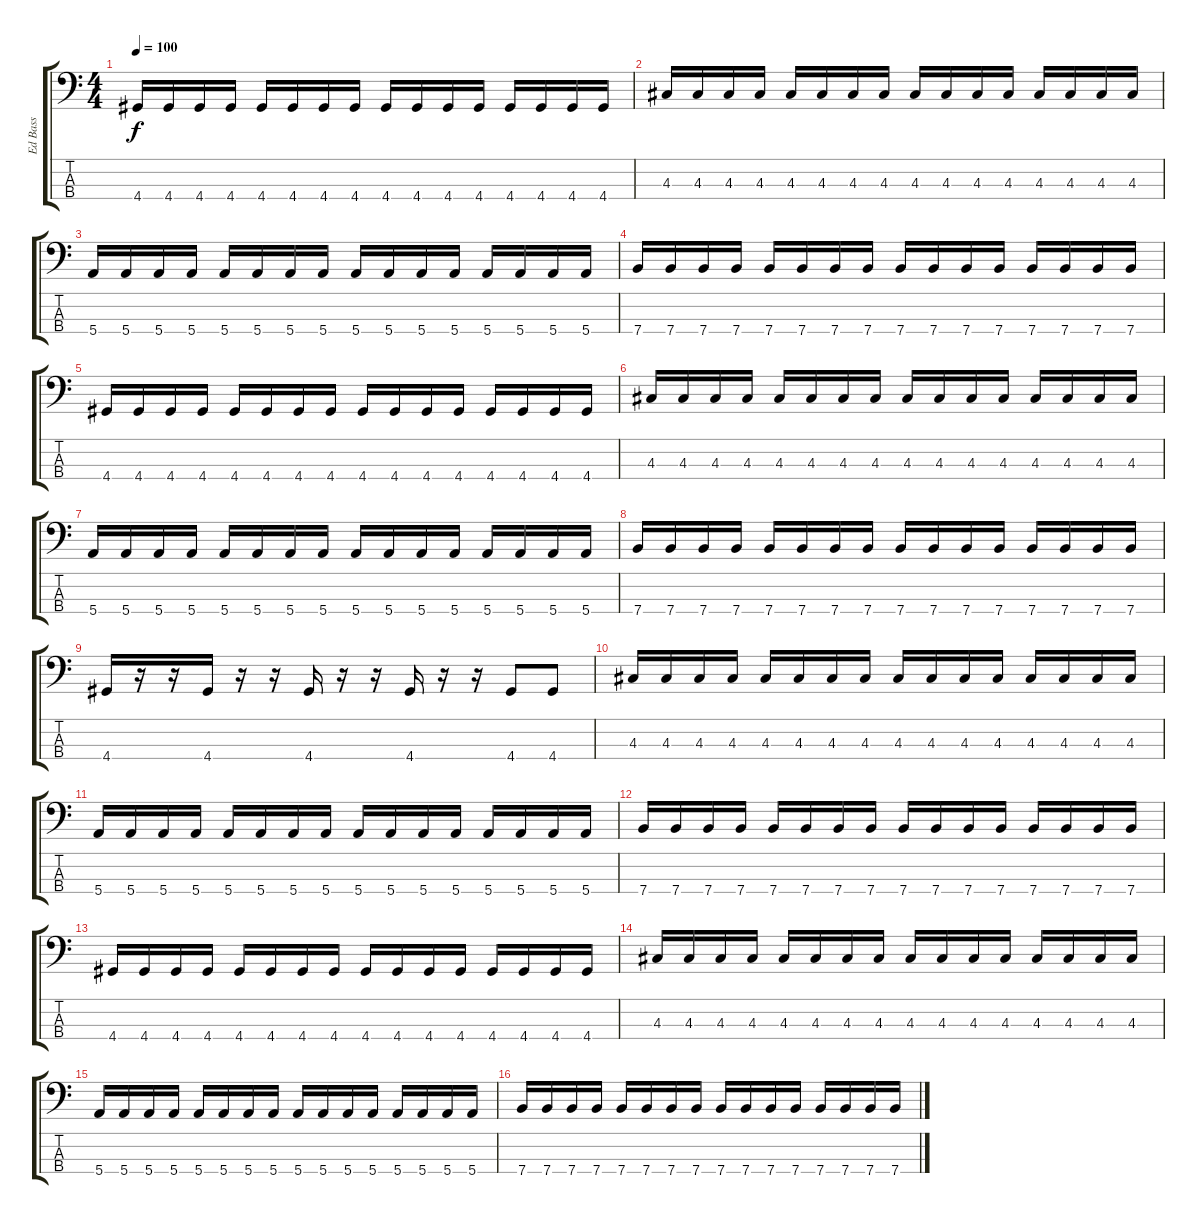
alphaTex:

\track ("Ed Bass" "Ed Bass") {instrument electricbasspick}
\staff {score tabs}
\tuning (G2 D2 A1 E1) {hide}
\ts (4 4)
\tempo 100
\clef f4
\ks c
4.4.16{dy f} 4.4.16 4.4.16 4.4.16 4.4.16 4.4.16 4.4.16 4.4.16 4.4.16 4.4.16 4.4.16 4.4.16 4.4.16 4.4.16 4.4.16 4.4.16 |
\section ("" "")
4.3.16 4.3.16 4.3.16 4.3.16 4.3.16 4.3.16 4.3.16 4.3.16 4.3.16 4.3.16 4.3.16 4.3.16 4.3.16 4.3.16 4.3.16 4.3.16 |
5.4.16 5.4.16 5.4.16 5.4.16 5.4.16 5.4.16 5.4.16 5.4.16 5.4.16 5.4.16 5.4.16 5.4.16 5.4.16 5.4.16 5.4.16 5.4.16 |
7.4.16 7.4.16 7.4.16 7.4.16 7.4.16 7.4.16 7.4.16 7.4.16 7.4.16 7.4.16 7.4.16 7.4.16 7.4.16 7.4.16 7.4.16 7.4.16 |
4.4.16 4.4.16 4.4.16 4.4.16 4.4.16 4.4.16 4.4.16 4.4.16 4.4.16 4.4.16 4.4.16 4.4.16 4.4.16 4.4.16 4.4.16 4.4.16 |
4.3.16 4.3.16 4.3.16 4.3.16 4.3.16 4.3.16 4.3.16 4.3.16 4.3.16 4.3.16 4.3.16 4.3.16 4.3.16 4.3.16 4.3.16 4.3.16 |
5.4.16 5.4.16 5.4.16 5.4.16 5.4.16 5.4.16 5.4.16 5.4.16 5.4.16 5.4.16 5.4.16 5.4.16 5.4.16 5.4.16 5.4.16 5.4.16 |
7.4.16 7.4.16 7.4.16 7.4.16 7.4.16 7.4.16 7.4.16 7.4.16 7.4.16 7.4.16 7.4.16 7.4.16 7.4.16 7.4.16 7.4.16 7.4.16 |
4.4.16 r.16 r.16 4.4.16 r.16 r.16 4.4.16 r.16 r.16 4.4.16 r.16 r.16 4.4.8 4.4.8 |
4.3.16 4.3.16 4.3.16 4.3.16 4.3.16 4.3.16 4.3.16 4.3.16 4.3.16 4.3.16 4.3.16 4.3.16 4.3.16 4.3.16 4.3.16 4.3.16 |
5.4.16 5.4.16 5.4.16 5.4.16 5.4.16 5.4.16 5.4.16 5.4.16 5.4.16 5.4.16 5.4.16 5.4.16 5.4.16 5.4.16 5.4.16 5.4.16 |
7.4.16 7.4.16 7.4.16 7.4.16 7.4.16 7.4.16 7.4.16 7.4.16 7.4.16 7.4.16 7.4.16 7.4.16 7.4.16 7.4.16 7.4.16 7.4.16 |
4.4.16 4.4.16 4.4.16 4.4.16 4.4.16 4.4.16 4.4.16 4.4.16 4.4.16 4.4.16 4.4.16 4.4.16 4.4.16 4.4.16 4.4.16 4.4.16 |
4.3.16 4.3.16 4.3.16 4.3.16 4.3.16 4.3.16 4.3.16 4.3.16 4.3.16 4.3.16 4.3.16 4.3.16 4.3.16 4.3.16 4.3.16 4.3.16 |
5.4.16 5.4.16 5.4.16 5.4.16 5.4.16 5.4.16 5.4.16 5.4.16 5.4.16 5.4.16 5.4.16 5.4.16 5.4.16 5.4.16 5.4.16 5.4.16 |
7.4.16 7.4.16 7.4.16 7.4.16 7.4.16 7.4.16 7.4.16 7.4.16 7.4.16 7.4.16 7.4.16 7.4.16 7.4.16 7.4.16 7.4.16 7.4.16
